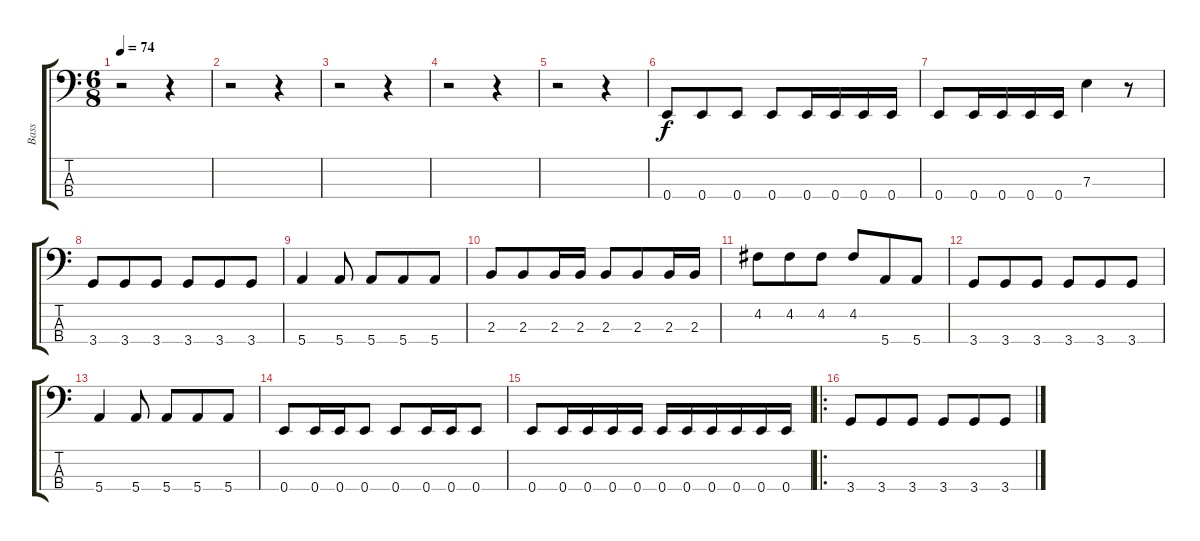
\track ("Bass" "Bass") {instrument electricbassfinger}
\staff {score tabs}
\tuning (G2 D2 A1 E1) {hide}
\ts (6 8)
\tempo 74
\clef f4
\ks c
r.2{dy f} r.4 |
r.2 r.4 |
r.2 r.4 |
r.2 r.4 |
r.2 r.4 |
0.4.8 0.4.8 0.4.8 0.4.8 0.4.16 0.4.16 0.4.16 0.4.16 |
0.4.8 0.4.16 0.4.16 0.4.16 0.4.16 7.3.4 r.8 |
3.4.8 3.4.8 3.4.8 3.4.8 3.4.8 3.4.8 |
5.4.4 5.4.8 5.4.8 5.4.8 5.4.8 |
2.3.8 2.3.8 2.3.16 2.3.16 2.3.8 2.3.8 2.3.16 2.3.16 |
4.2.8 4.2.8 4.2.8 4.2.8 5.4.8 5.4.8 |
3.4.8 3.4.8 3.4.8 3.4.8 3.4.8 3.4.8 |
5.4.4 5.4.8 5.4.8 5.4.8 5.4.8 |
0.4.8 0.4.16 0.4.16 0.4.8 0.4.8 0.4.16 0.4.16 0.4.8 |
0.4.8 0.4.16 0.4.16 0.4.16 0.4.16 0.4.16 0.4.16 0.4.16 0.4.16 0.4.16 0.4.16 |
\ro
3.4.8 3.4.8 3.4.8 3.4.8 3.4.8 3.4.8
